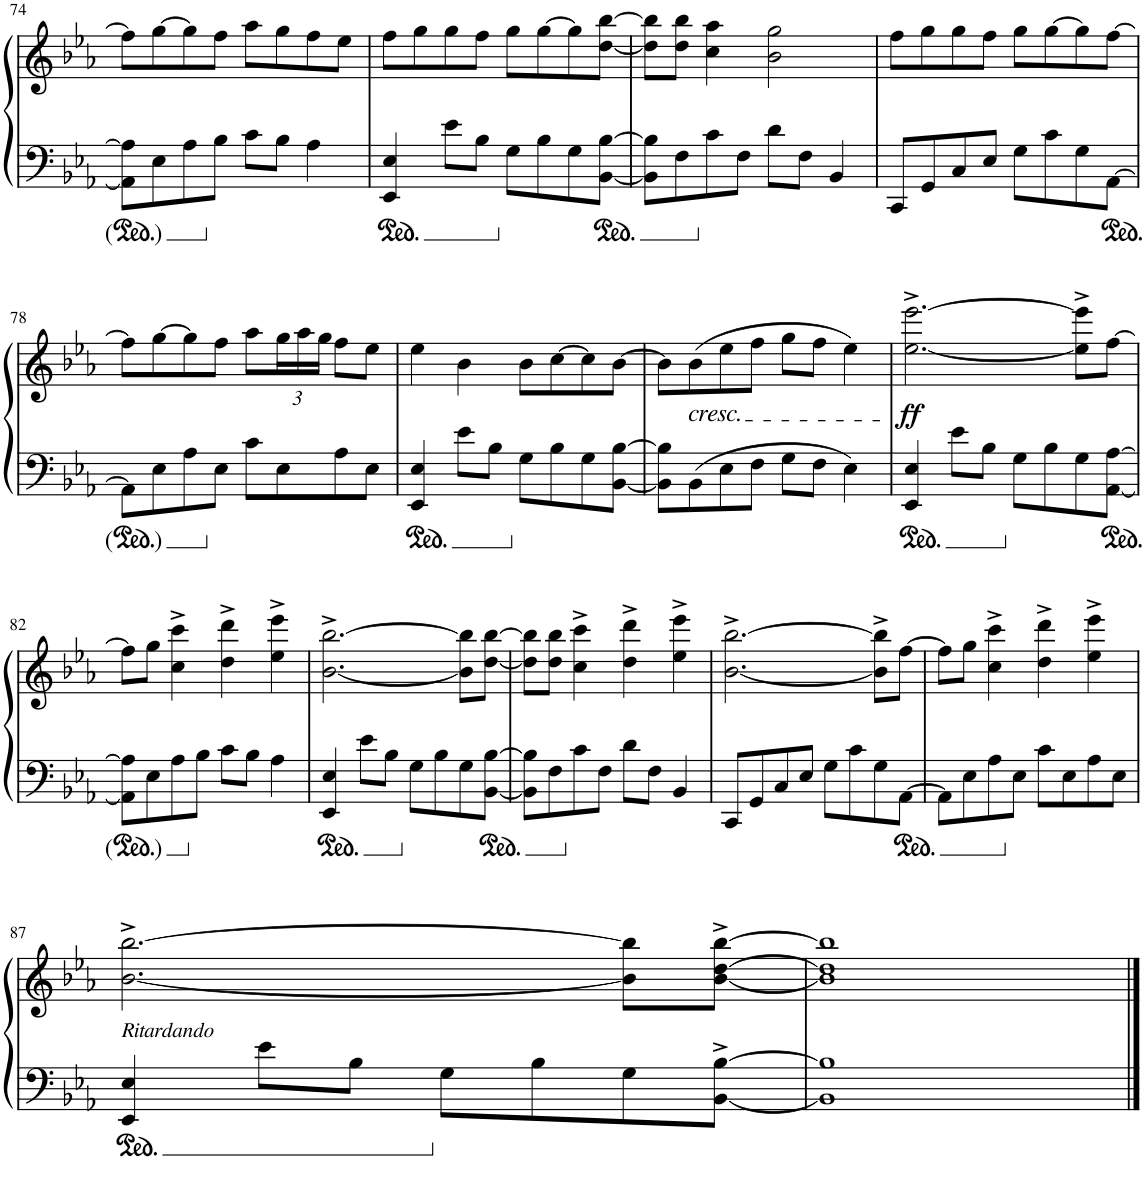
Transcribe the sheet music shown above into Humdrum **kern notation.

**kern	**kern	**dynam
*part1	*part1	*part1
*staff2	*staff1	*staff1/2
*I"Piano	*	*
*I'Pno.	*	*
!!LO:PB:g=z
*clefF4	*clefG2	*
*k[b-e-a-]	*k[b-e-a-]	*
*M4/4	*M4/4	*
=74	=74	=74
8AA-\] 8A-\]L	8ff\L]	.
8E-\	[8gg\	.
8A-\	8gg\]	.
8B-\J	8ff\J	.
8c\L	8aa-\L	.
8B-\J	8gg\	.
4A-\	8ff\	.
.	8ee-\J	.
=75	=75	=75
4EE-/ 4E-/	8ff\L	.
.	8gg\	.
8e-\L	8gg\	.
8B-\J	8ff\J	.
8G\L	8gg\L	.
8B-\	[8gg\	.
8G\	8gg\]	.
[8BB-\ [8B-\J	[8dd\ [8bb-\J	.
=76	=76	=76
8BB-\] 8B-\]L	8dd\] 8bb-\]L	.
8F\	8dd\ 8bb-\J	.
8c\	4cc\ 4aa-\	.
8F\J	.	.
8d\L	2b-\ 2gg\	.
8F\J	.	.
4BB-/	.	.
=77	=77	=77
8CC/L	8ff\L	.
8GG/	8gg\	.
8C/	8gg\	.
8E-/J	8ff\J	.
8G\L	8gg\L	.
8c\	[8gg\	.
8G\	8gg\]	.
[8AA-\J	[8ff\J	.
!!LO:LB:g=z
=78	=78	=78
8AA-\L]	8ff\L]	.
8E-\	[8gg\	.
8A-\	8gg\]	.
8E-\J	8ff\J	.
8c\L	8aa-\L	.
*	*Xbrackettup	*
8E-\	24gg\L	.
.	24aa-\	.
.	24gg\JJ	.
8A-\	8ff\L	.
8E-\J	8ee-\J	.
=79	=79	=79
4EE-/ 4E-/	4ee-\	.
8e-\L	4b-\	.
8B-\J	.	.
8G\L	8b-\L	.
8B-\	[8cc\	.
8G\	8cc\]	.
[8BB-\ [8B-\J	[8b-\J	.
=80	=80	=80
8BB-\] 8B-\]L	8b-\L]	.
!	!LO:TX:b:i:t=cresc.	!
8BB-\	(8b-\	.
8E-\	8ee-\	.
8F\J	8ff\J	.
8G\L	8gg\L	.
8F\J	8ff\J	.
4E-\	4ee-\)	.
=81	=81	=81
!	!	!LO:DY:b
4EE-/ 4E-/	[2.ee-\^ [2.eee-\^	ff
8e-\L	.	.
8B-\J	.	.
8G\L	.	.
8B-\	.	.
8G\	8ee-\]^ 8eee-\]^L	.
[8AA-\ [8A-\J	[8ff\J	.
!!LO:LB:g=z
=82	=82	=82
8AA-\] 8A-\]L	8ff\L]	.
8E-\	8gg\J	.
8A-\	4cc\^ 4ccc\^	.
8B-\J	.	.
8c\L	4dd\^ 4ddd\^	.
8B-\J	.	.
4A-\	4ee-\^ 4eee-\^	.
=83	=83	=83
4EE-/ 4E-/	[2.b-\^ [2.bb-\^	.
8e-\L	.	.
8B-\J	.	.
8G\L	.	.
8B-\	.	.
8G\	8b-\] 8bb-\]L	.
[8BB-\ [8B-\J	[8dd\ [8bb-\J	.
=84	=84	=84
8BB-\] 8B-\]L	8dd\] 8bb-\]L	.
8F\	8dd\ 8bb-\J	.
8c\	4cc\^ 4ccc\^	.
8F\J	.	.
8d\L	4dd\^ 4ddd\^	.
8F\J	.	.
4BB-/	4ee-\^ 4eee-\^	.
=85	=85	=85
8CC/L	[2.b-\^ [2.bb-\^	.
8GG/	.	.
8C/	.	.
8E-/J	.	.
8G\L	.	.
8c\	.	.
8G\	8b-\]^ 8bb-\]^L	.
[8AA-\J	[8ff\J	.
=86	=86	=86
8AA-\L]	8ff\L]	.
8E-\	8gg\J	.
8A-\	4cc\^ 4ccc\^	.
8E-\J	.	.
8c\L	4dd\^ 4ddd\^	.
8E-\	.	.
8A-\	4ee-\^ 4eee-\^	.
8E-\J	.	.
!!LO:LB:g=z
=87	=87	=87
!	!LO:TX:b:i:t=Ritardando	!
4EE-/ 4E-/	[2.b-\^ [2.bb-\^	.
8e-\L	.	.
8B-\J	.	.
8G\L	.	.
8B-\	.	.
8G\	8b-\] 8bb-\]L	.
[8BB-\^ [8B-\^J	[8b-\^ [8dd\^ [8bb-\^J	.
=88	=88	=88
1BB-] 1B-]	1b-] 1dd] 1bb-]	.
==	==	==
*-	*-	*-
